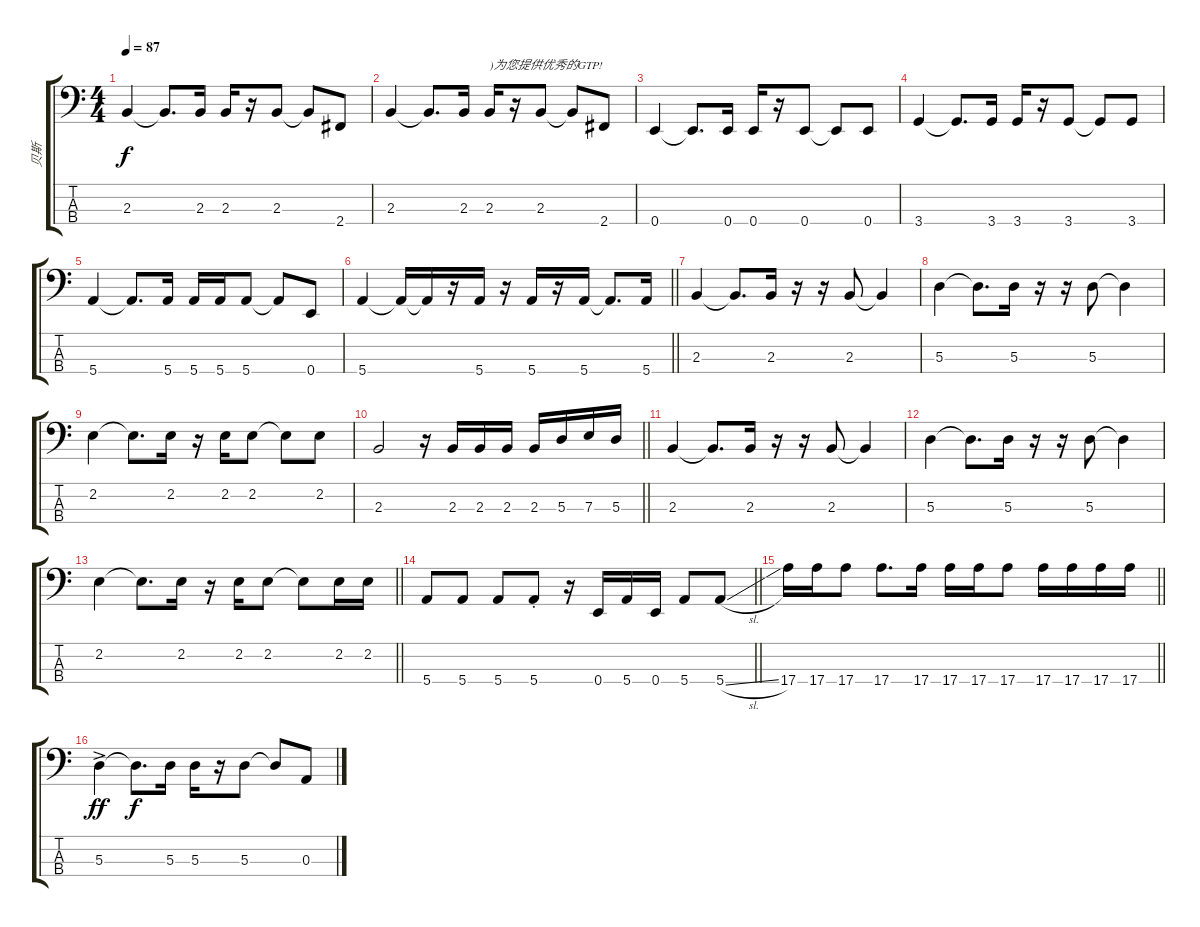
\track ("贝斯" "贝斯") {instrument electricbassfinger}
\staff {score tabs}
\tuning (G2 D2 A1 E1) {hide}
\ts (4 4)
\tempo 87
\clef f4
\ks c
2.3.4{dy f} 2.3{t}.8{d} 2.3.16 2.3.16 r.16 2.3.8 2.3{t}.8 2.4.8 |
2.3.4 2.3{t}.8{d} 2.3.16 2.3.16{txt ")为您提供优秀的GTP!"} r.16 2.3.8 2.3{t}.8 2.4.8 |
0.4.4 0.4{t}.8{d} 0.4.16 0.4.16 r.16 0.4.8 0.4{t}.8 0.4.8 |
3.4.4 3.4{t}.8{d} 3.4.16 3.4.16 r.16 3.4.8 3.4{t}.8 3.4.8 |
5.4.4 5.4{t}.8{d} 5.4.16 5.4.16 5.4.16 5.4.8 5.4{t}.8 0.4.8 |
\barLineRight lightlight
5.4.4 5.4{t}.16 5.4{t}.16 r.16 5.4.16 r.16 5.4.16 r.16 5.4.16 5.4{t}.8{d} 5.4.16 |
\section ("" "")
2.3.4 2.3{t}.8{d} 2.3.16 r.16 r.16 2.3.8 2.3{t}.4 |
5.3.4 5.3{t}.8{d} 5.3.16 r.16 r.16 5.3.8 5.3{t}.4 |
2.2.4 2.2{t}.8{d} 2.2.16 r.16 2.2.16 2.2.8 2.2{t}.8 2.2.8 |
\barLineRight lightlight
2.3.2 r.16 2.3.16 2.3.16 2.3.16 2.3.16 5.3.16 7.3.16 5.3.16 |
2.3.4 2.3{t}.8{d} 2.3.16 r.16 r.16 2.3.8 2.3{t}.4 |
5.3.4 5.3{t}.8{d} 5.3.16 r.16 r.16 5.3.8 5.3{t}.4 |
\barLineRight lightlight
2.2.4 2.2{t}.8{d} 2.2.16 r.16 2.2.16 2.2.8 2.2{t}.8 2.2.16 2.2.16 |
\section ("" "")
\barLineRight lightlight
5.4.8 5.4.8 5.4.8 5.4{st}.8 r.16 0.4.16 5.4.16 0.4.16 5.4.8 5.4{sl}.8 |
\barLineRight lightlight
17.4.16 17.4.16 17.4.8 17.4.8{d} 17.4.16 17.4.16 17.4.16 17.4.8 17.4.16 17.4.16 17.4.16 17.4.16 |
\section ("" "")
5.3{ac}.4{dy ff} 5.3{t}.8{d dy f} 5.3.16 5.3.16 r.16 5.3.8 5.3{t}.8 0.3.8
